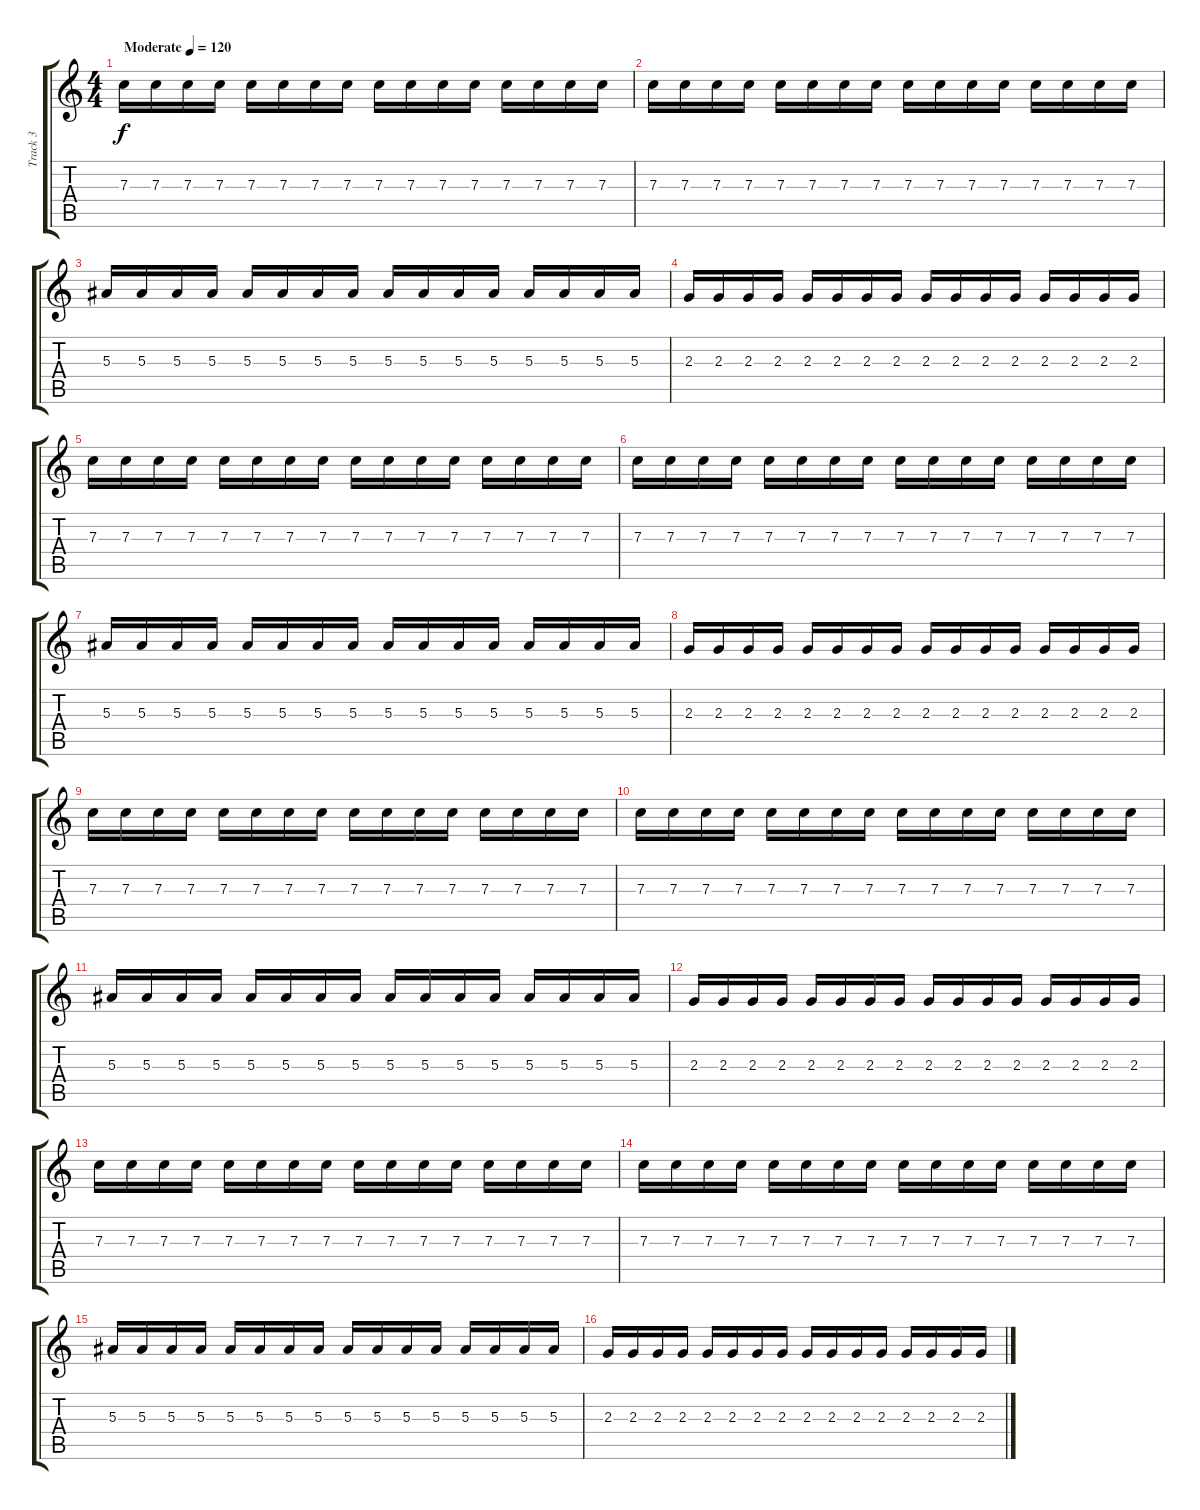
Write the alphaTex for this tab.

\track ("Track 3" "Track 3") {instrument distortionguitar}
\staff {score tabs}
\tuning (D4 A3 F3 C3 G2 C2) {hide}
\ts (4 4)
\tempo (120 "Moderate")
\clef g2
\ks c
7.3.16{dy f instrument distortionguitar} 7.3.16 7.3.16 7.3.16 7.3.16 7.3.16 7.3.16 7.3.16 7.3.16 7.3.16 7.3.16 7.3.16 7.3.16 7.3.16 7.3.16 7.3.16 |
7.3.16 7.3.16 7.3.16 7.3.16 7.3.16 7.3.16 7.3.16 7.3.16 7.3.16 7.3.16 7.3.16 7.3.16 7.3.16 7.3.16 7.3.16 7.3.16 |
5.3.16 5.3.16 5.3.16 5.3.16 5.3.16 5.3.16 5.3.16 5.3.16 5.3.16 5.3.16 5.3.16 5.3.16 5.3.16 5.3.16 5.3.16 5.3.16 |
2.3.16 2.3.16 2.3.16 2.3.16 2.3.16 2.3.16 2.3.16 2.3.16 2.3.16 2.3.16 2.3.16 2.3.16 2.3.16 2.3.16 2.3.16 2.3.16 |
7.3.16 7.3.16 7.3.16 7.3.16 7.3.16 7.3.16 7.3.16 7.3.16 7.3.16 7.3.16 7.3.16 7.3.16 7.3.16 7.3.16 7.3.16 7.3.16 |
7.3.16 7.3.16 7.3.16 7.3.16 7.3.16 7.3.16 7.3.16 7.3.16 7.3.16 7.3.16 7.3.16 7.3.16 7.3.16 7.3.16 7.3.16 7.3.16 |
5.3.16 5.3.16 5.3.16 5.3.16 5.3.16 5.3.16 5.3.16 5.3.16 5.3.16 5.3.16 5.3.16 5.3.16 5.3.16 5.3.16 5.3.16 5.3.16 |
2.3.16 2.3.16 2.3.16 2.3.16 2.3.16 2.3.16 2.3.16 2.3.16 2.3.16 2.3.16 2.3.16 2.3.16 2.3.16 2.3.16 2.3.16 2.3.16 |
7.3.16 7.3.16 7.3.16 7.3.16 7.3.16 7.3.16 7.3.16 7.3.16 7.3.16 7.3.16 7.3.16 7.3.16 7.3.16 7.3.16 7.3.16 7.3.16 |
7.3.16 7.3.16 7.3.16 7.3.16 7.3.16 7.3.16 7.3.16 7.3.16 7.3.16 7.3.16 7.3.16 7.3.16 7.3.16 7.3.16 7.3.16 7.3.16 |
5.3.16 5.3.16 5.3.16 5.3.16 5.3.16 5.3.16 5.3.16 5.3.16 5.3.16 5.3.16 5.3.16 5.3.16 5.3.16 5.3.16 5.3.16 5.3.16 |
2.3.16 2.3.16 2.3.16 2.3.16 2.3.16 2.3.16 2.3.16 2.3.16 2.3.16 2.3.16 2.3.16 2.3.16 2.3.16 2.3.16 2.3.16 2.3.16 |
7.3.16 7.3.16 7.3.16 7.3.16 7.3.16 7.3.16 7.3.16 7.3.16 7.3.16 7.3.16 7.3.16 7.3.16 7.3.16 7.3.16 7.3.16 7.3.16 |
7.3.16 7.3.16 7.3.16 7.3.16 7.3.16 7.3.16 7.3.16 7.3.16 7.3.16 7.3.16 7.3.16 7.3.16 7.3.16 7.3.16 7.3.16 7.3.16 |
5.3.16 5.3.16 5.3.16 5.3.16 5.3.16 5.3.16 5.3.16 5.3.16 5.3.16 5.3.16 5.3.16 5.3.16 5.3.16 5.3.16 5.3.16 5.3.16 |
2.3.16 2.3.16 2.3.16 2.3.16 2.3.16 2.3.16 2.3.16 2.3.16 2.3.16 2.3.16 2.3.16 2.3.16 2.3.16 2.3.16 2.3.16 2.3.16
